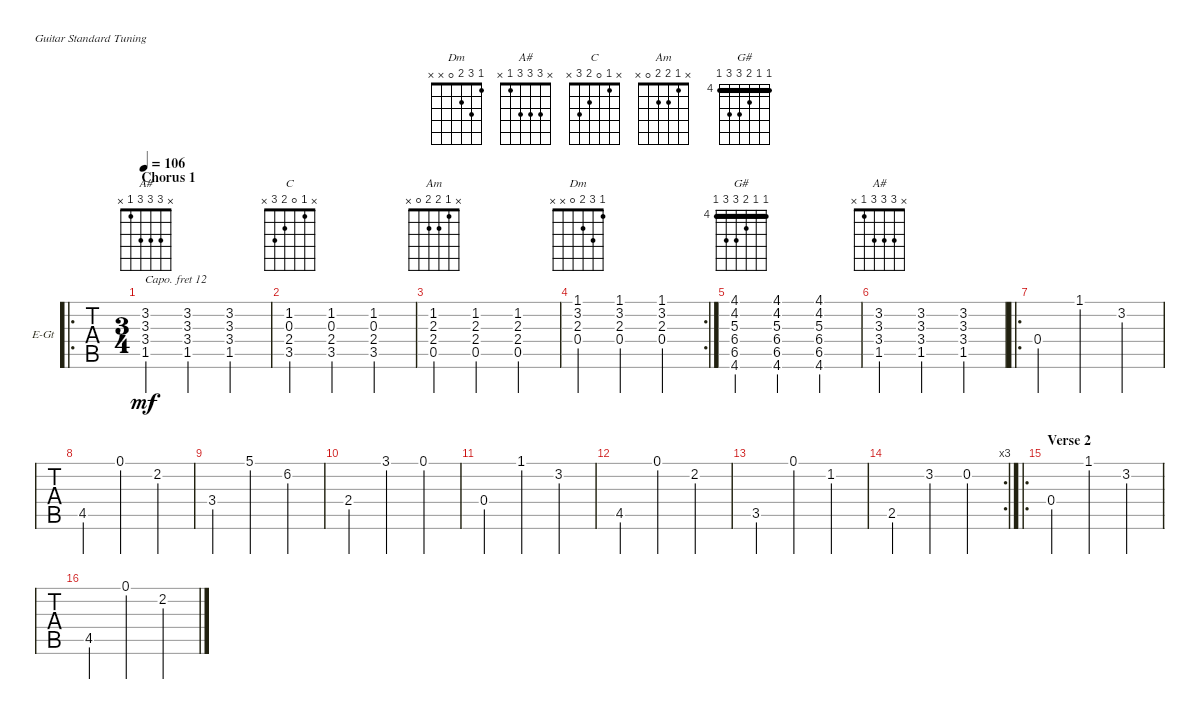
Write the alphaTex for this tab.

\bracketExtendMode groupsimilarinstruments
\firstSystemTrackNameOrientation horizontal
\otherSystemsTrackNameOrientation horizontal
\chordDiagramsInScore
\track ("Guitar 2 Capo 12" "E-Gt") {instrument electricguitarclean}
\staff {tabs}
\capo 12
\tuning (E4 B3 G3 D3 A2 E2)
\chord ("Dm" 1 3 2 0 x x) {showfingering false}
\chord ("A#" x 3 3 3 1 x) {showfingering false}
\chord ("C" x 1 0 2 3 x) {showfingering false}
\chord ("Am" x 1 2 2 0 x) {showfingering false}
\chord ("G#" 4 4 5 6 6 4) {firstfret 4 showfingering false barre (4 4)}
\ro
\ts (3 4)
\section ("" "Chorus 1")
\tempo 106
\clef g2
\ks c
(3.2 3.3 3.4 1.5).4{ch "A#" dy mf} (3.2 3.3 3.4 1.5).4 (3.2 3.3 3.4 1.5).4 |
(1.2 0.3 2.4 3.5).4{ch "C"} (1.2 0.3 2.4 3.5).4 (1.2 0.3 2.4 3.5).4 |
(1.2 2.3 2.4 0.5).4{ch "Am"} (1.2 2.3 2.4 0.5).4 (1.2 2.3 2.4 0.5).4 |
\rc 2
(1.1 0.4 2.3 3.2).4{ch "Dm"} (1.1 0.4 2.3 3.2).4 (1.1 0.4 2.3 3.2).4 |
(4.1 4.2 5.3 6.4 6.5 4.6).4{ch "G#"} (4.1 4.2 5.3 6.4 6.5 4.6).4 (4.1 4.2 5.3 6.4 6.5 4.6).4 |
(3.2 3.3 3.4 1.5).4{ch "A#"} (3.2 3.3 3.4 1.5).4 (3.2 3.3 3.4 1.5).4 |
\ro
0.4.4 1.1.4 3.2.4 |
4.5.4 0.1.4 2.2.4 |
3.4.4 5.1.4 6.2.4 |
2.4.4 3.1.4 0.1.4 |
0.4.4 1.1.4 3.2.4 |
4.5.4 0.1.4 2.2.4 |
3.5.4 0.1.4 1.2.4 |
\rc 3
2.5.4 3.2.4 0.2.4 |
\ro
\section ("" "Verse 2")
0.4.4 1.1.4 3.2.4 |
4.5.4 0.1.4 2.2.4
